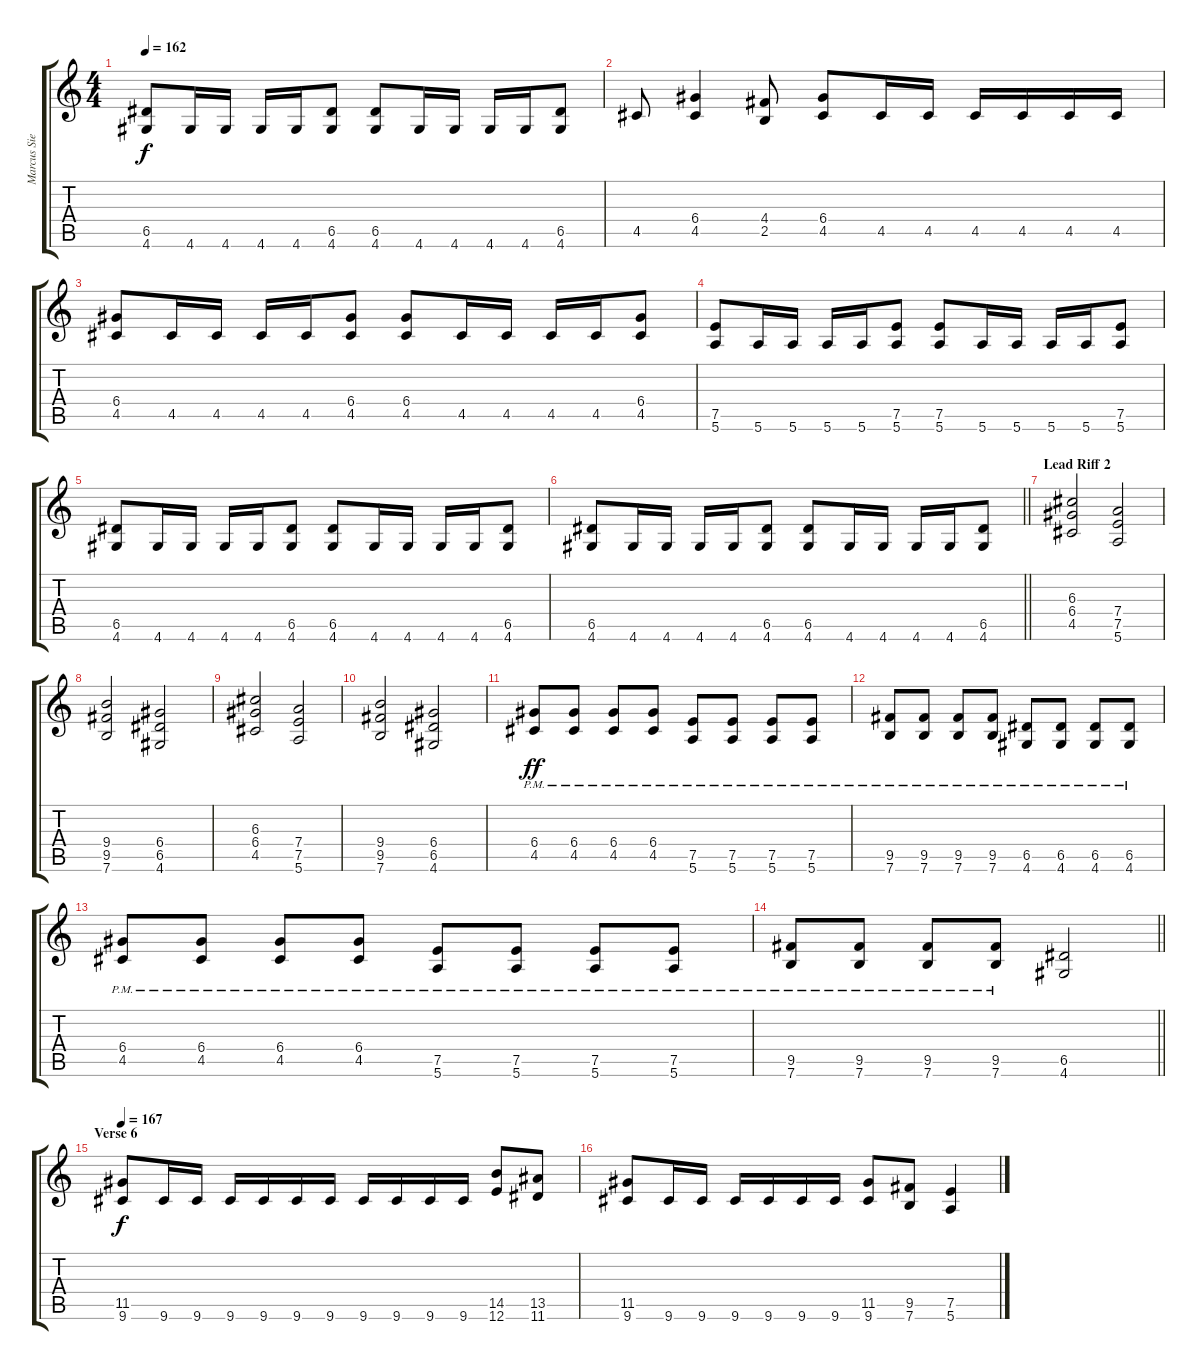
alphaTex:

\track ("Marcus Siepen" "Marcus Sie") {instrument distortionguitar}
\staff {score tabs}
\tuning (E4 B3 G3 D3 A2 E2) {hide}
\ts (4 4)
\tempo 162
\clef g2
\ks c
(6.5 4.6).8{dy f} 4.6.16 4.6.16 4.6.16 4.6.16 (6.5 4.6).8 (6.5 4.6).8 4.6.16 4.6.16 4.6.16 4.6.16 (6.5 4.6).8 |
4.5.8 (6.4 4.5).4 (4.4 2.5).8 (6.4 4.5).8 4.5.16 4.5.16 4.5.16 4.5.16 4.5.16 4.5.16 |
(6.4 4.5).8 4.5.16 4.5.16 4.5.16 4.5.16 (6.4 4.5).8 (6.4 4.5).8 4.5.16 4.5.16 4.5.16 4.5.16 (6.4 4.5).8 |
(7.5 5.6).8 5.6.16 5.6.16 5.6.16 5.6.16 (7.5 5.6).8 (7.5 5.6).8 5.6.16 5.6.16 5.6.16 5.6.16 (7.5 5.6).8 |
(6.5 4.6).8 4.6.16 4.6.16 4.6.16 4.6.16 (6.5 4.6).8 (6.5 4.6).8 4.6.16 4.6.16 4.6.16 4.6.16 (6.5 4.6).8 |
\barLineRight lightlight
(6.5 4.6).8 4.6.16 4.6.16 4.6.16 4.6.16 (6.5 4.6).8 (6.5 4.6).8 4.6.16 4.6.16 4.6.16 4.6.16 (6.5 4.6).8 |
\section ("" "Lead Riff 2")
(6.3 6.4 4.5).2 (7.4 7.5 5.6).2 |
(9.4 9.5 7.6).2 (6.4 6.5 4.6).2 |
(6.3 6.4 4.5).2 (7.4 7.5 5.6).2 |
(9.4 9.5 7.6).2 (6.4 6.5 4.6).2 |
(6.4{pm} 4.5{pm}).8{dy ff} (6.4{pm} 4.5{pm}).8 (6.4{pm} 4.5{pm}).8 (6.4{pm} 4.5{pm}).8 (7.5{pm} 5.6{pm}).8 (7.5{pm} 5.6{pm}).8 (7.5{pm} 5.6{pm}).8 (7.5{pm} 5.6{pm}).8 |
(9.5{pm} 7.6{pm}).8 (9.5{pm} 7.6{pm}).8 (9.5{pm} 7.6{pm}).8 (9.5{pm} 7.6{pm}).8 (6.5{pm} 4.6{pm}).8 (6.5{pm} 4.6{pm}).8 (6.5{pm} 4.6{pm}).8 (6.5{pm} 4.6{pm}).8 |
(6.4{pm} 4.5{pm}).8 (6.4{pm} 4.5{pm}).8 (6.4{pm} 4.5{pm}).8 (6.4{pm} 4.5{pm}).8 (7.5{pm} 5.6{pm}).8 (7.5{pm} 5.6{pm}).8 (7.5{pm} 5.6{pm}).8 (7.5{pm} 5.6{pm}).8 |
\barLineRight lightlight
(9.5{pm} 7.6{pm}).8 (9.5{pm} 7.6{pm}).8 (9.5{pm} 7.6{pm}).8 (9.5{pm} 7.6{pm}).8 (6.5 4.6).2 |
\section ("" "Verse 6")
\tempo 167
(11.5 9.6).8{dy f} 9.6.16 9.6.16 9.6.16 9.6.16 9.6.16 9.6.16 9.6.16 9.6.16 9.6.16 9.6.16 (14.5 12.6).8 (13.5 11.6).8 |
(11.5 9.6).8 9.6.16 9.6.16 9.6.16 9.6.16 9.6.16 9.6.16 (11.5 9.6).8 (9.5 7.6).8 (7.5 5.6).4
